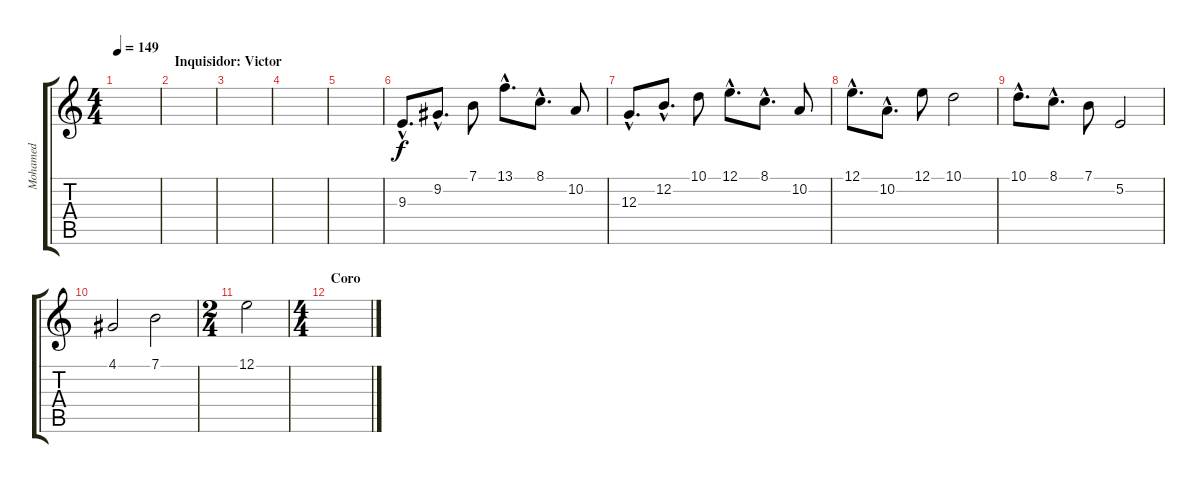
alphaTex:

\track ("Mohamed" "Mohamed") {instrument violin}
\staff {score tabs}
\tuning (E4 B3 G3 D3 A2 E2) {hide}
\ts (4 4)
\tempo 149
\clef g2
\ks c
|
\section ("" "Inquisidor: Victor")
|
|
|
|
9.3{hac}.8{d volume 11} 9.2{hac}.8{d} 7.1.8 13.1{hac}.8{d} 8.1{hac}.8{d} 10.2.8 |
12.3{hac}.8{d} 12.2{hac}.8{d} 10.1.8 12.1{hac}.8{d} 8.1{hac}.8{d} 10.2.8 |
12.1{hac}.8{d} 10.2{hac}.8{d} 12.1.8 10.1.2 |
10.1{hac}.8{d} 8.1{hac}.8{d} 7.1.8 5.2.2 |
4.1.2 7.1.2 |
\ts (2 4)
12.1.2 |
\ts (4 4)
\section ("" "Coro")
